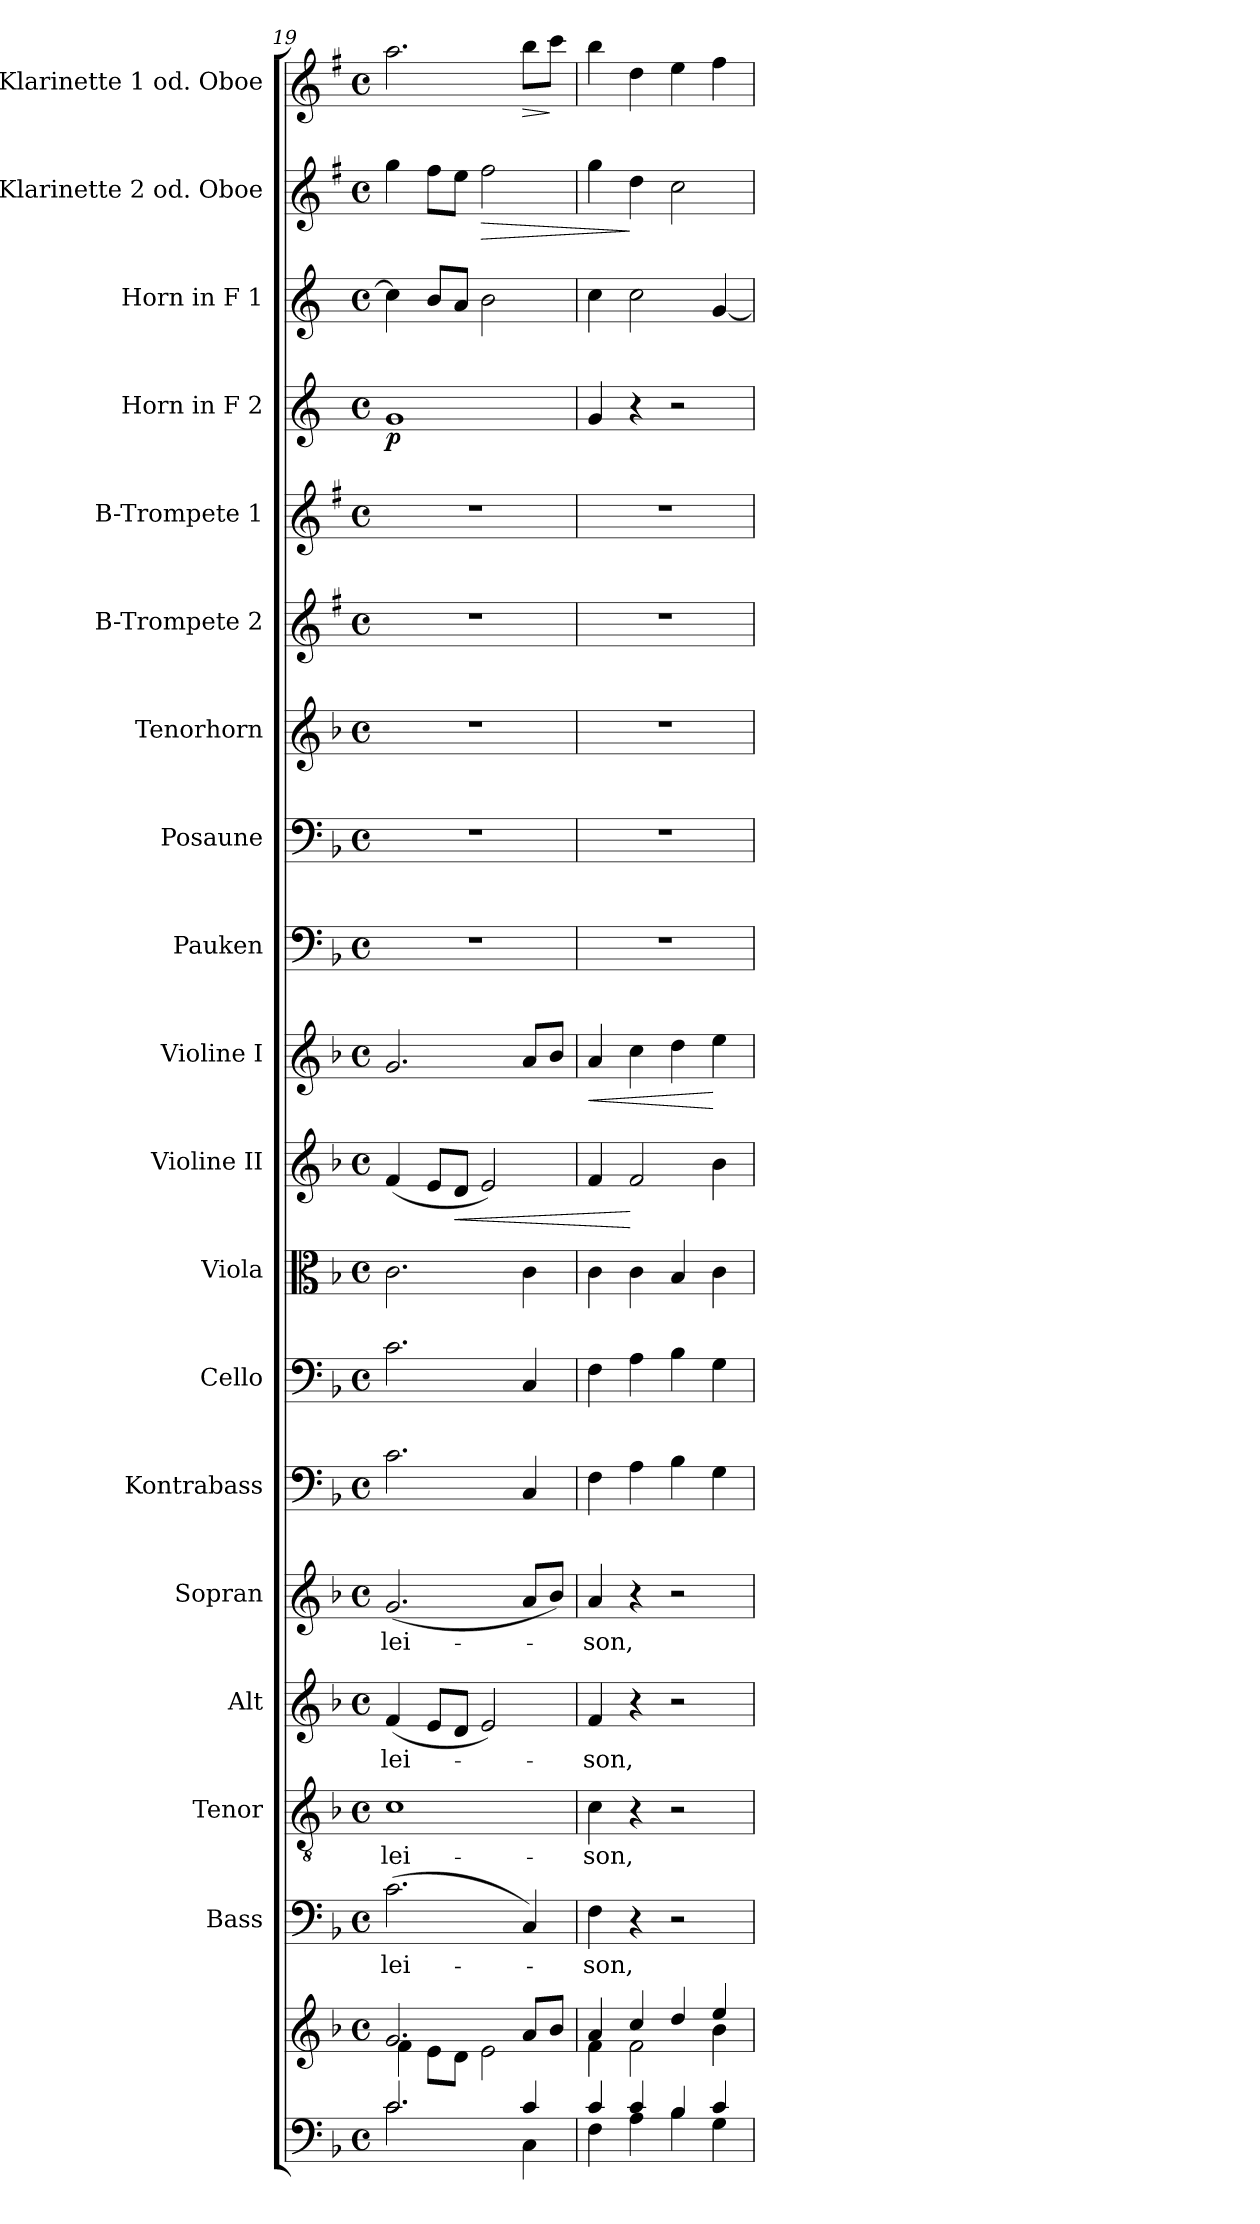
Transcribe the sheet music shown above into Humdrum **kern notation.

**kern	**kern	**kern	**text	**kern	**text	**kern	**text	**kern	**text	**kern	**kern	**kern	**kern	**dynam	**kern	**dynam	**kern	**kern	**kern	**kern	**kern	**kern	**dynam	**kern	**kern	**dynam	**kern	**dynam
*part19	*part19	*part18	*part18	*part17	*part17	*part16	*part16	*part15	*part15	*part14	*part13	*part12	*part11	*part11	*part10	*part10	*part9	*part8	*part7	*part6	*part5	*part4	*part4	*part3	*part2	*part2	*part1	*part1
*staff20	*staff19	*staff18	*staff18	*staff17	*staff17	*staff16	*staff16	*staff15	*staff15	*staff14	*staff13	*staff12	*staff11	*staff11	*staff10	*staff10	*staff9	*staff8	*staff7	*staff6	*staff5	*staff4	*staff4	*staff3	*staff2	*staff2	*staff1	*staff1
*	*	*I"Bass	*	*I"Tenor	*	*I"Alt	*	*I"Sopran	*	*I"Kontrabass	*I"Cello	*I"Viola	*I"Violine II	*	*I"Violine I	*	*I"Pauken	*I"Posaune	*I"Tenorhorn	*I"B-Trompete 2	*I"B-Trompete 1	*I"Horn in F 2	*	*I"Horn in F 1	*I"C-Klarinette 2 od. Oboe	*	*I"C-Klarinette 1 od. Oboe	*
*	*	*I'B.	*	*I'T.	*	*I'A.	*	*I'S.	*	*I'Kb.	*	*I'Vla.	*I'Vl. II	*	*I'Vl. I	*	*I'Pk.	*I'Pos.	*I'T. Hrn.	*I'B Trp. 2	*I'B Trp. 1	*	*	*	*I'C Kl. 2	*	*I'C Kl. 1	*
*clefF4	*clefG2	*clefF4	*	*clefGv2	*	*clefG2	*	*clefG2	*	*clefF4	*clefF4	*clefC3	*clefG2	*	*clefG2	*	*clefF4	*clefF4	*clefG2	*clefG2	*clefG2	*clefG2	*	*clefG2	*clefG2	*	*clefG2	*
*	*	*	*	*	*	*	*	*	*	*ITrd7c12	*	*	*	*	*	*	*	*	*ITrd8c14	*ITrd1c2	*ITrd1c2	*ITrd4c7	*	*ITrd4c7	*ITrd1c2	*	*ITrd1c2	*
*k[b-]	*k[b-]	*k[b-]	*	*k[b-]	*	*k[b-]	*	*k[b-]	*	*k[b-]	*k[b-]	*k[b-]	*k[b-]	*	*k[b-]	*	*k[b-]	*k[b-]	*k[b-]	*k[b-]	*k[b-]	*k[b-]	*	*k[b-]	*k[b-]	*	*k[b-]	*
*F:	*F:	*F:	*	*F:	*	*F:	*	*F:	*	*F:	*F:	*F:	*F:	*	*F:	*	*F:	*F:	*F:	*F:	*F:	*F:	*	*F:	*F:	*	*F:	*
*M4/4	*M4/4	*M4/4	*	*M4/4	*	*M4/4	*	*M4/4	*	*M4/4	*M4/4	*M4/4	*M4/4	*	*M4/4	*	*M4/4	*M4/4	*M4/4	*M4/4	*M4/4	*M4/4	*	*M4/4	*M4/4	*	*M4/4	*
*met(c)	*met(c)	*met(c)	*	*met(c)	*	*met(c)	*	*met(c)	*	*met(c)	*met(c)	*met(c)	*met(c)	*	*met(c)	*	*met(c)	*met(c)	*met(c)	*met(c)	*met(c)	*met(c)	*	*met(c)	*met(c)	*	*met(c)	*
=19	=19	=19	=19	=19	=19	=19	=19	=19	=19	=19	=19	=19	=19	=19	=19	=19	=19	=19	=19	=19	=19	=19	=19	=19	=19	=19	=19	=19
*^	*^	*	*	*	*	*	*	*	*	*	*	*	*	*	*	*	*	*	*	*	*	*	*	*	*	*	*	*
!	!	!	!	!	!LO:LY:b	!	!LO:LY:b	!	!LO:LY:b	!	!LO:LY:b	!	!	!	!	!	!	!	!	!	!	!	!	!	!LO:DY:b	!	!	!	!	!
2.c/	2.c\	2.g/	4f\	(>2.c\	-lei-	1c	-lei-	(<4f/	-lei-	(<2.g/	-lei-	2.C\	2.c\	2.c\	(<4f/	.	2.g/	.	1r	1r	1r	1r	1r	1c	p	4f\]	4ff\	.	2.gg\	.
.	.	.	8e\L	.	.	.	.	8e/L	.	.	.	.	.	.	8e/L	.	.	.	.	.	.	.	.	.	.	8e/L	8ee\L	.	.	.
!	!	!	!	!	!	!	!	!	!	!	!	!	!	!	!	!LO:HP:b	!	!	!	!	!	!	!	!	!	!	!	!	!	!
.	.	.	8d\J	.	.	.	.	8d/J	.	.	.	.	.	.	8d/J	<	.	.	.	.	.	.	.	.	.	8d/J	8dd\J	.	.	.
!	!	!	!	!	!	!	!	!	!	!	!	!	!	!	!	!	!	!	!	!	!	!	!	!	!	!	!	!LO:HP:b	!	!
.	.	.	2e\	.	.	.	.	2e/)	.	.	.	.	.	.	2e/)	.	.	.	.	.	.	.	.	.	.	2e\	2ee\	>	.	.
!	!	!	!	!	!	!	!	!	!	!	!	!	!	!	!	!	!	!	!	!	!	!	!	!	!	!	!	!	!	!LO:HP:b
4c/	4C\	8a/L	.	4C/)	.	.	.	.	.	8a/L	.	4CC/	4C/	4c\	.	.	8a/L	.	.	.	.	.	.	.	.	.	.	.	8aa\L	>
.	.	8b-/J	.	.	.	.	.	.	.	8b-/J)	.	.	.	.	.	.	8b-/J	.	.	.	.	.	.	.	.	.	.	.	8bb-\J	]
=20	=20	=20	=20	=20	=20	=20	=20	=20	=20	=20	=20	=20	=20	=20	=20	=20	=20	=20	=20	=20	=20	=20	=20	=20	=20	=20	=20	=20	=20	=20
!	!	!	!	!	!LO:LY:b	!	!LO:LY:b	!	!LO:LY:b	!	!LO:LY:b	!	!	!	!	!	!	!LO:HP:b	!	!	!	!	!	!	!	!	!	!	!	!
4c/	4F\	4a/	4f\	4F\	-son,	4c\	-son,	4f/	-son,	4a/	-son,	4FF\	4F\	4c\	4f/	.	4a/	<	1r	1r	1r	1r	1r	4c/	.	4f\	4ff\	.	4aa\	.
4c/	4A\	4cc/	2f\	4r	.	4r	.	4r	.	4r	.	4AA\	4A\	4c\	2f/	[	4cc\	.	.	.	.	.	.	4r	.	2f\	4cc\	]	4cc\	.
4B-/	4B-\	4dd/	.	2r	.	2r	.	2r	.	2r	.	4BB-\	4B-\	4B-/	.	.	4dd\	.	.	.	.	.	.	2r	.	.	2b-\	.	4dd\	.
4c/	4G\	4ee/	4b-\	.	.	.	.	.	.	.	.	4GG\	4G\	4c\	4b-\	.	4ee\	[	.	.	.	.	.	.	.	[4c/	.	.	4ee\	.
*v	*v	*	*	*	*	*	*	*	*	*	*	*	*	*	*	*	*	*	*	*	*	*	*	*	*	*	*	*	*	*
*	*v	*v	*	*	*	*	*	*	*	*	*	*	*	*	*	*	*	*	*	*	*	*	*	*	*	*	*	*	*
=	=	=	=	=	=	=	=	=	=	=	=	=	=	=	=	=	=	=	=	=	=	=	=	=	=	=	=	=
*-	*-	*-	*-	*-	*-	*-	*-	*-	*-	*-	*-	*-	*-	*-	*-	*-	*-	*-	*-	*-	*-	*-	*-	*-	*-	*-	*-	*-
